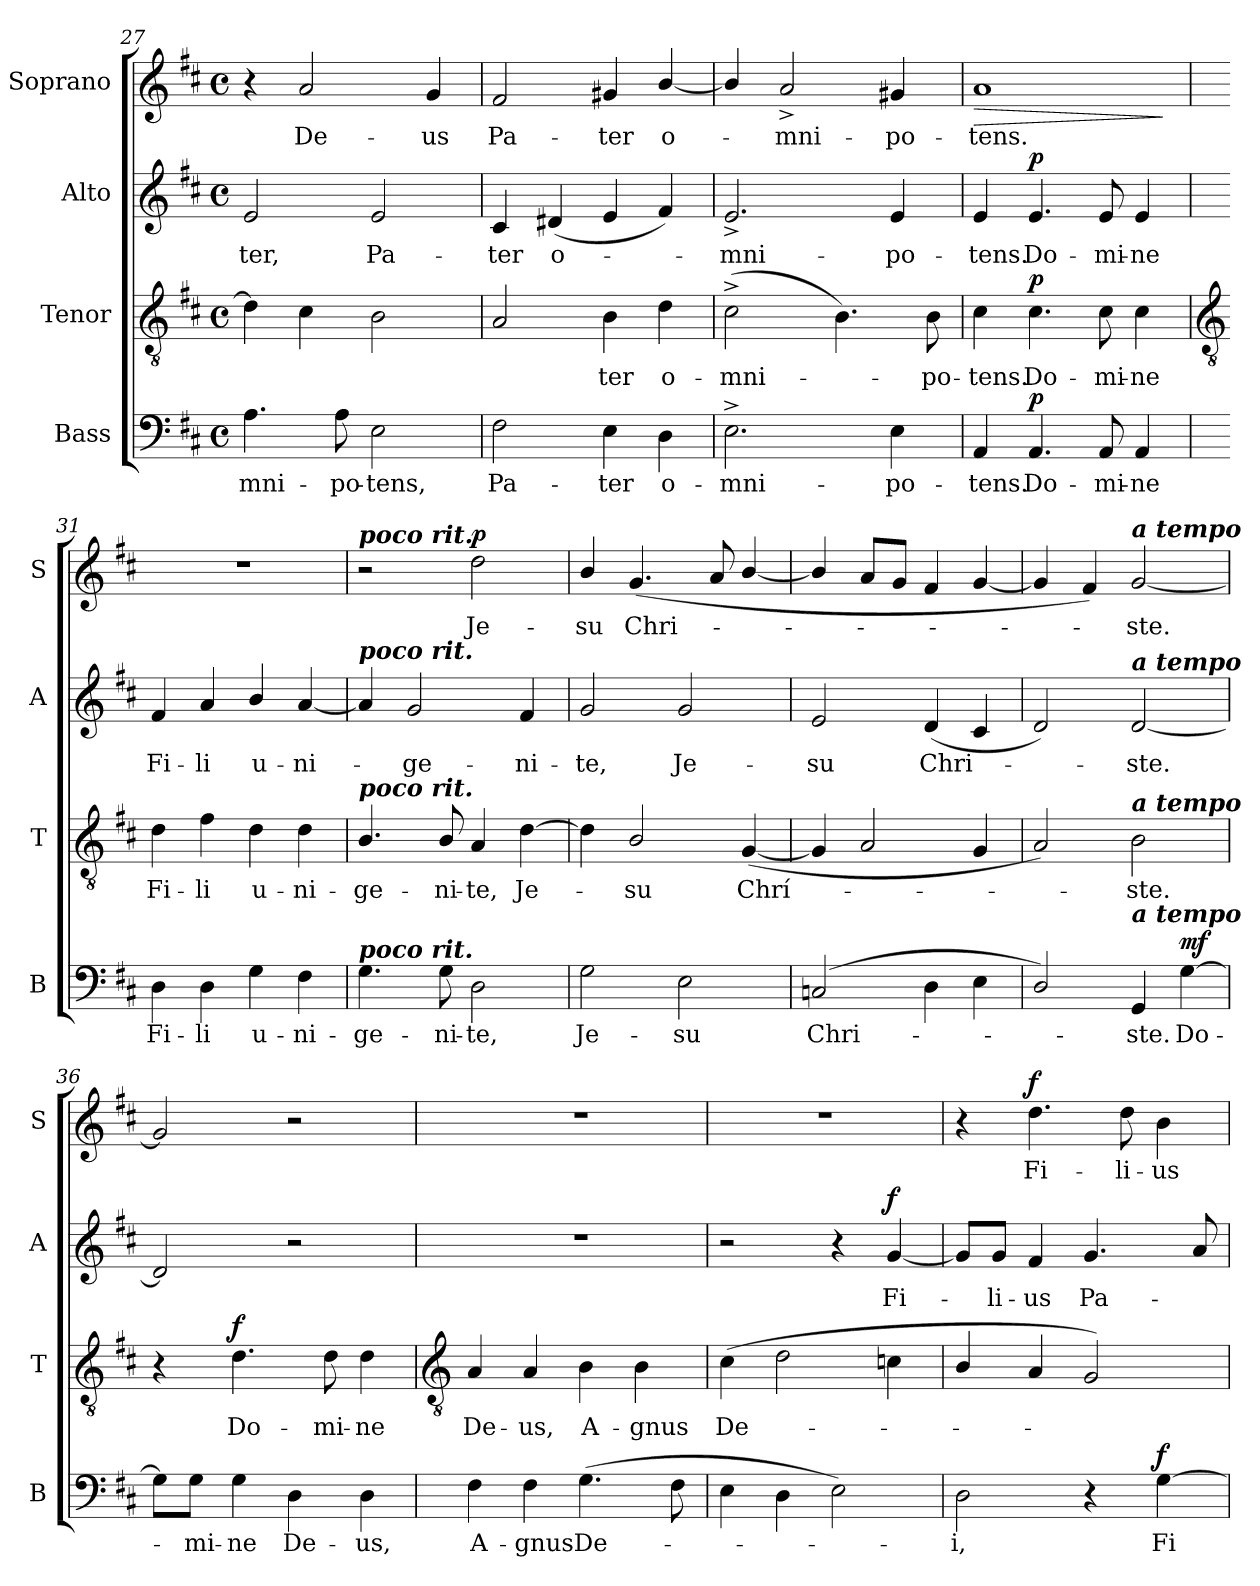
**kern	**text	**dynam	**kern	**text	**dynam	**kern	**text	**dynam	**kern	**text	**dynam
*part4	*part4	*part4	*part3	*part3	*part3	*part2	*part2	*part2	*part1	*part1	*part1
*staff4	*staff4	*staff4	*staff3	*staff3	*staff3	*staff2	*staff2	*staff2	*staff1	*staff1	*staff1
*I"Bass	*	*	*I"Tenor	*	*	*I"Alto	*	*	*I"Soprano	*	*
*I'B	*	*	*I'T	*	*	*I'A	*	*	*I'S	*	*
*clefF4	*	*	*clefGv2	*	*	*clefG2	*	*	*clefG2	*	*
*k[f#c#]	*	*	*k[f#c#]	*	*	*k[f#c#]	*	*	*k[f#c#]	*	*
*D:	*	*	*D:	*	*	*D:	*	*	*D:	*	*
*M4/4	*	*	*M4/4	*	*	*M4/4	*	*	*M4/4	*	*
*met(c)	*	*	*met(c)	*	*	*met(c)	*	*	*met(c)	*	*
=27	=27	=27	=27	=27	=27	=27	=27	=27	=27	=27	=27
!	!LO:LY:b	!	!	!	!	!	!LO:LY:b	!	!	!	!
4.A	-mni-	.	4d]	.	.	2e	-ter,	.	4r	.	.
!	!	!	!	!	!	!	!	!	!	!LO:LY:b	!
.	.	.	4c#	.	.	.	.	.	2a	De-	.
!	!LO:LY:b	!	!	!	!	!	!	!	!	!	!
8A	-po-	.	.	.	.	.	.	.	.	.	.
!	!LO:LY:b	!	!	!	!	!	!LO:LY:b	!	!	!	!
2E	-tens,	.	2B	.	.	2e	Pa-	.	.	.	.
!	!	!	!	!	!	!	!	!	!	!LO:LY:b	!
.	.	.	.	.	.	.	.	.	4g	-us	.
=28	=28	=28	=28	=28	=28	=28	=28	=28	=28	=28	=28
!	!LO:LY:b	!	!	!	!	!	!LO:LY:b	!	!	!LO:LY:b	!
2F#	Pa-	.	2A	.	.	4c#	-ter	.	2f#	Pa-	.
!	!	!	!	!	!	!	!LO:LY:b	!	!	!	!
.	.	.	.	.	.	(<4d#X	o-	.	.	.	.
!	!LO:LY:b	!	!	!LO:LY:b	!	!	!	!	!	!LO:LY:b	!
4E	-ter	.	4B	ter	.	4e	.	.	4g#X	-ter	.
!	!LO:LY:b	!	!	!LO:LY:b	!	!	!	!	!	!LO:LY:b	!
4D	o-	.	4d	o-	.	4f#)	.	.	[4b/	o-	.
=29	=29	=29	=29	=29	=29	=29	=29	=29	=29	=29	=29
!	!LO:LY:b	!	!	!LO:LY:b	!	!	!LO:LY:b	!	!	!	!
2.E^	-mni-	.	(>2c#^	-mni-	.	2.e^	mni-	.	4b/]	.	.
!	!	!	!	!	!	!	!	!	!	!LO:LY:b	!
.	.	.	.	.	.	.	.	.	2a^	mni-	.
.	.	.	4.B)	.	.	.	.	.	.	.	.
!	!LO:LY:b	!	!	!	!	!	!LO:LY:b	!	!	!LO:LY:b	!
4E	-po-	.	.	.	.	4e	-po-	.	4g#X	-po-	.
!	!	!	!	!LO:LY:b	!	!	!	!	!	!	!
.	.	.	8B	po-	.	.	.	.	.	.	.
=30	=30	=30	=30	=30	=30	=30	=30	=30	=30	=30	=30
!	!LO:LY:b	!	!	!LO:LY:b	!	!	!LO:LY:b	!	!	!LO:LY:b	!LO:HP:b
4AA	-tens.	.	4c#	-tens.	.	4e	-tens.	.	1a	-tens.	>
!	!LO:LY:b	!LO:DY:b	!	!LO:LY:b	!LO:DY:b	!	!LO:LY:b	!LO:DY:b	!	!	!
4.AA	Do-	p	4.c#	Do-	p	4.e	Do-	p	.	.	.
!	!LO:LY:b	!	!	!LO:LY:b	!	!	!LO:LY:b	!	!	!	!
8AA	-mi-	.	8c#	-mi-	.	8e	-mi-	.	.	.	.
!	!LO:LY:b	!	!	!LO:LY:b	!	!	!LO:LY:b	!	!	!	!
4AA	-ne	.	4c#	-ne	.	4e	-ne	.	.	.	.
.	.	.	.	.	.	.	.	.	.	.	]
!!LO:LB:g=z
=31	=31	=31	=31	=31	=31	=31	=31	=31	=31	=31	=31
*	*	*	*clefGv2	*	*	*	*	*	*	*	*
!	!LO:LY:b	!	!	!LO:LY:b	!	!	!LO:LY:b	!	!	!	!
4D	Fi-	.	4d	Fi-	.	4f#	Fi-	.	1r	.	.
!	!LO:LY:b	!	!	!LO:LY:b	!	!	!LO:LY:b	!	!	!	!
4D	-li	.	4f#	-li	.	4a	-li	.	.	.	.
!	!LO:LY:b	!	!	!LO:LY:b	!	!	!LO:LY:b	!	!	!	!
4G	u-	.	4d	u-	.	4b/	u-	.	.	.	.
!	!LO:LY:b	!	!	!LO:LY:b	!	!	!LO:LY:b	!	!	!	!
4F#	-ni-	.	4d	-ni-	.	[4a	-ni-	.	.	.	.
=32	=32	=32	=32	=32	=32	=32	=32	=32	=32	=32	=32
!	!	!	!	!	!	!	!	!	!LO:TX:a:Bi:t=poco rit.	!	!
!	!	!	!	!	!	!LO:TX:a:Bi:t=poco rit.	!	!	!	!	!
!	!	!	!LO:TX:a:Bi:t=poco rit.	!	!	!	!	!	!	!	!
!LO:TX:a:Bi:t=poco rit.	!	!	!	!	!	!	!	!	!	!	!
!	!LO:LY:b	!	!	!LO:LY:b	!	!	!	!	!	!	!
4.G	-ge-	.	4.B/	-ge-	.	4a]	.	.	2r	.	.
!	!	!	!	!	!	!	!LO:LY:b	!	!	!	!
.	.	.	.	.	.	2g	ge-	.	.	.	.
!	!LO:LY:b	!	!	!LO:LY:b	!	!	!	!	!	!	!
8G	-ni-	.	8B/	-ni-	.	.	.	.	.	.	.
!	!LO:LY:b	!	!	!LO:LY:b	!	!	!	!	!	!LO:LY:b	!LO:DY:b
2D	-te,	.	4A	-te,	.	.	.	.	2dd	Je-	p
!	!	!	!	!LO:LY:b	!	!	!LO:LY:b	!	!	!	!
.	.	.	[4d	Je-	.	4f#	-ni-	.	.	.	.
=33	=33	=33	=33	=33	=33	=33	=33	=33	=33	=33	=33
!	!LO:LY:b	!	!	!	!	!	!LO:LY:b	!	!	!LO:LY:b	!
2G	Je-	.	4d]	.	.	2g	-te,	.	4b/	-su	.
!	!	!	!	!LO:LY:b	!	!	!	!	!	!LO:LY:b	!
.	.	.	2B/	su	.	.	.	.	(<4.g	Chri-	.
!	!LO:LY:b	!	!	!	!	!	!LO:LY:b	!	!	!	!
2E	-su	.	.	.	.	2g	Je-	.	.	.	.
.	.	.	.	.	.	.	.	.	8a	.	.
!	!	!	!	!LO:LY:b	!	!	!	!	!	!	!
.	.	.	(<[4G	Chrí-	.	.	.	.	[4b/	.	.
=34	=34	=34	=34	=34	=34	=34	=34	=34	=34	=34	=34
!	!LO:LY:b	!	!	!	!	!	!LO:LY:b	!	!	!	!
(>2Cn	Chri-	.	4G]	.	.	2e	-su	.	4b/]	.	.
.	.	.	2A	.	.	.	.	.	8aL	.	.
.	.	.	.	.	.	.	.	.	8gJ	.	.
!	!	!	!	!	!	!	!LO:LY:b	!	!	!	!
4D	.	.	.	.	.	(<4d	Chri-	.	4f#	.	.
4E	.	.	4G	.	.	4c#	.	.	[4g	.	.
=35	=35	=35	=35	=35	=35	=35	=35	=35	=35	=35	=35
2D/)	.	.	2A)	.	.	2d)	.	.	4g]	.	.
.	.	.	.	.	.	.	.	.	4f#)	.	.
!	!	!	!	!	!	!	!	!	!LO:TX:a:Bi:t=a tempo	!	!
!	!	!	!	!	!	!LO:TX:a:Bi:t=a tempo	!	!	!	!	!
!	!	!	!LO:TX:a:Bi:t=a tempo	!	!	!	!	!	!	!	!
!LO:TX:a:Bi:t=a tempo	!	!	!	!	!	!	!	!	!	!	!
!	!LO:LY:b	!	!	!LO:LY:b	!	!	!LO:LY:b	!	!	!LO:LY:b	!
4GG	ste.	.	2B	ste.	.	[2d	ste.	.	[2g	ste.	.
!	!LO:LY:b	!LO:DY:b	!	!	!	!	!	!	!	!	!
[4G	Do-	mf	.	.	.	.	.	.	.	.	.
=36	=36	=36	=36	=36	=36	=36	=36	=36	=36	=36	=36
8G\L]	.	.	4r	.	.	2d]	.	.	2g]	.	.
!	!LO:LY:b	!	!	!	!	!	!	!	!	!	!
8G\J	mi-	.	.	.	.	.	.	.	.	.	.
!	!LO:LY:b	!	!	!LO:LY:b	!LO:DY:b	!	!	!	!	!	!
4G	-ne	.	4.d	Do-	f	.	.	.	.	.	.
!	!LO:LY:b	!	!	!	!	!	!	!	!	!	!
4D	De-	.	.	.	.	2r	.	.	2r	.	.
!	!	!	!	!LO:LY:b	!	!	!	!	!	!	!
.	.	.	8d	-mi-	.	.	.	.	.	.	.
!	!LO:LY:b	!	!	!LO:LY:b	!	!	!	!	!	!	!
4D	-us,	.	4d	-ne	.	.	.	.	.	.	.
!!LO:LB:g=z
=37	=37	=37	=37	=37	=37	=37	=37	=37	=37	=37	=37
*	*	*	*clefGv2	*	*	*	*	*	*	*	*
!	!LO:LY:b	!	!	!LO:LY:b	!	!	!	!	!	!	!
4F#	A-	.	4A	De-	.	1r	.	.	1r	.	.
!	!LO:LY:b	!	!	!LO:LY:b	!	!	!	!	!	!	!
4F#	-gnus	.	4A	-us,	.	.	.	.	.	.	.
!	!LO:LY:b	!	!	!LO:LY:b	!	!	!	!	!	!	!
(>4.G	De-	.	4B	A-	.	.	.	.	.	.	.
!	!	!	!	!LO:LY:b	!	!	!	!	!	!	!
.	.	.	4B	-gnus	.	.	.	.	.	.	.
8F#	.	.	.	.	.	.	.	.	.	.	.
=38	=38	=38	=38	=38	=38	=38	=38	=38	=38	=38	=38
!	!	!	!	!LO:LY:b	!	!	!	!	!	!	!
4E	.	.	(<4c#	De-	.	2r	.	.	1r	.	.
4D	.	.	2d	.	.	.	.	.	.	.	.
2E)	.	.	.	.	.	4r	.	.	.	.	.
!	!	!	!	!	!	!	!LO:LY:b	!LO:DY:b	!	!	!
.	.	.	4cn	.	.	[4g	Fi-	f	.	.	.
=39	=39	=39	=39	=39	=39	=39	=39	=39	=39	=39	=39
!	!LO:LY:b	!	!	!	!	!	!	!	!	!	!
2D	i,	.	4B/	.	.	8g/L]	.	.	4r	.	.
!	!	!	!	!	!	!	!LO:LY:b	!	!	!	!
.	.	.	.	.	.	8g/J	li-	.	.	.	.
!	!	!	!	!	!	!	!LO:LY:b	!	!	!LO:LY:b	!LO:DY:b
.	.	.	4A	.	.	4f#	-us	.	4.dd	Fi-	f
!	!	!	!	!	!	!	!LO:LY:b	!	!	!	!
4r	.	.	2G)	.	.	4.g	Pa-	.	.	.	.
!	!	!	!	!	!	!	!	!	!	!LO:LY:b	!
.	.	.	.	.	.	.	.	.	8dd	-li-	.
!	!LO:LY:b	!LO:DY:b	!	!	!	!	!	!	!	!LO:LY:b	!
[4G	Fi-	f	.	.	.	.	.	.	4b	-us	.
.	.	.	.	.	.	8a	.	.	.	.	.
=	=	=	=	=	=	=	=	=	=	=	=
*-	*-	*-	*-	*-	*-	*-	*-	*-	*-	*-	*-
